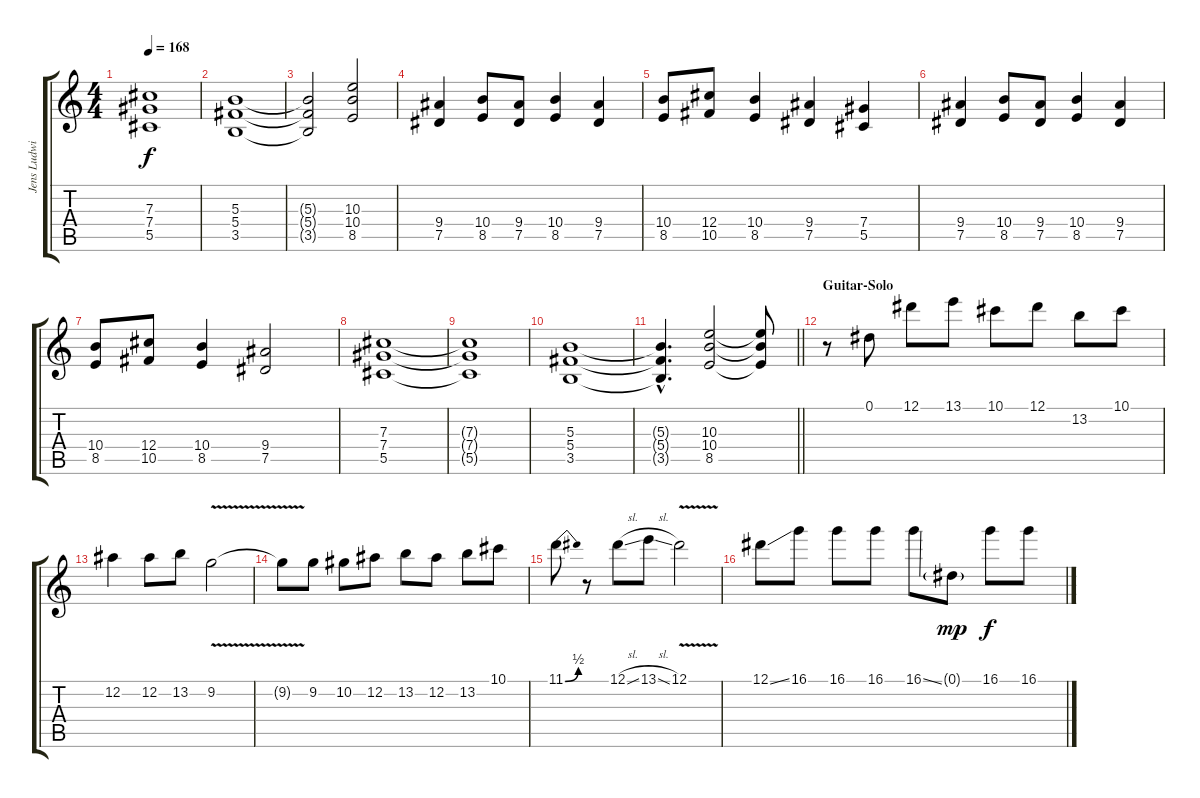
\track ("Jens Ludwig (?)" "Jens Ludwi") {instrument distortionguitar}
\staff {score tabs}
\tuning (Eb4 Bb3 Gb3 Db3 Ab2 Eb2) {hide}
\ts (4 4)
\tempo 168
\clef g2
\ks c
(7.3{t} 7.4{t} 5.5{t}).1{dy f} |
(5.3 5.4 3.5).1 |
(5.3{t} 5.4{t} 3.5{t}).2 (10.3 10.4 8.5).2 |
(9.4 7.5).4 (10.4 8.5).8 (9.4 7.5).8 (10.4 8.5).4 (9.4 7.5).4 |
(10.4 8.5).8 (12.4 10.5).8 (10.4 8.5).4 (9.4 7.5).4 (7.4 5.5).4 |
(9.4 7.5).4 (10.4 8.5).8 (9.4 7.5).8 (10.4 8.5).4 (9.4 7.5).4 |
(10.4 8.5).8 (12.4 10.5).8 (10.4 8.5).4 (9.4 7.5).2 |
(7.3 7.4 5.5).1 |
(7.3{t} 7.4{t} 5.5{t}).1 |
(5.3 5.4 3.5).1 |
\barLineRight lightlight
(5.3{hac t} 5.4{hac t} 3.5{hac t}).4{d} (10.3 10.4 8.5).2 (10.3{t} 10.4{t} 8.5{t}).8 |
\section ("" "Guitar-Solo")
r.8{volume 16} 0.1.8 12.1.8 13.1.8 10.1.8 12.1.8 13.2.8 10.1.8 |
12.2.4 12.2.8 13.2.8 9.2{v}.2 |
9.2{t}.8 9.2.8 10.2.8 12.2.8 13.2.8 12.2.8 13.2.8 10.1.8 |
11.1{be (bend 0 0 60 2)}.8 r.8 12.1{sl}.8 13.1{sl}.8 12.1{v}.2 |
12.1{ss}.8 16.1.8 16.1.8 16.1.8 16.1{ss}.8 0.1{g}.8{dy mp} 16.1.8{dy f} 16.1.8
